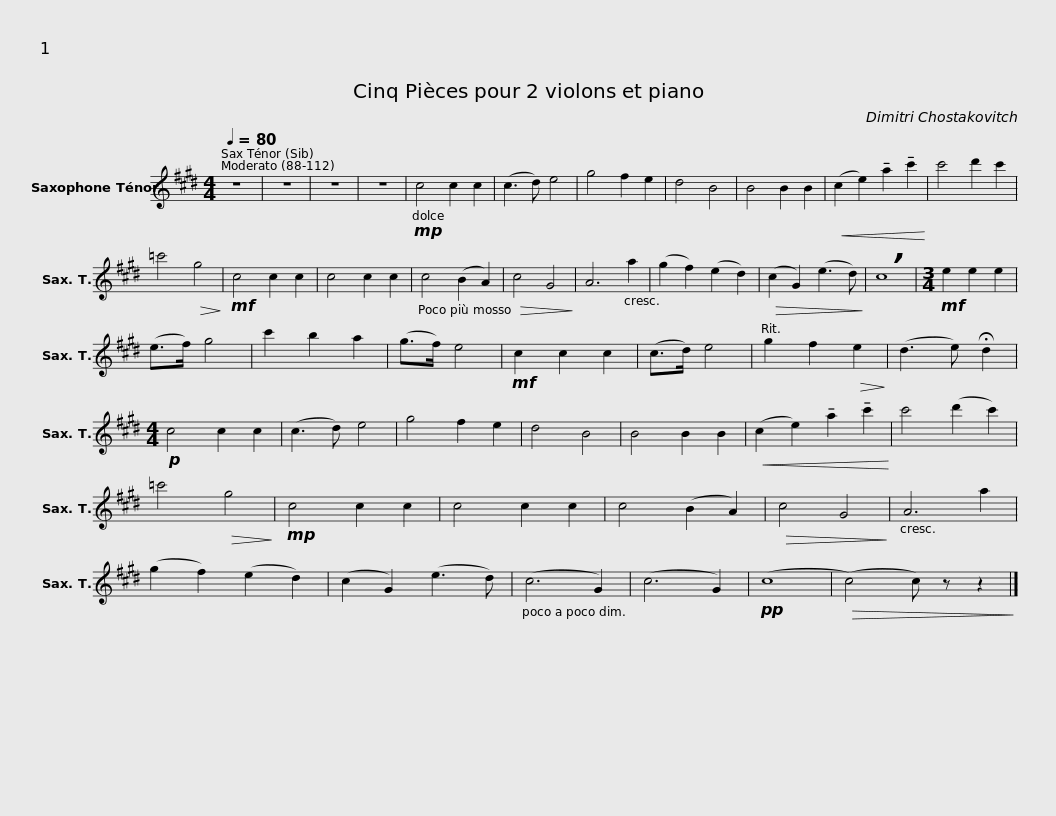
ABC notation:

X:1
L:1/8
Q:1/4=80
M:4/4
I:linebreak $
K:none
V:1 treble transpose=-14
V:1
[K:E] z8 | z8 | z8 | z8 |!mp! c4 c2 c2 |$ %5
 (c3 d) e4 | g4 f2 e2 | d4 B4 | B4 B2 B2 |!<(! (c2 e2) !tenuto!a2 !tenuto!c'2!<)! |$ %10
 c'4 d'2 c'2 | =c'4!>(! g4!>)! |!mf! c4 c2 c2 | c4 c2 c2 | c4 (B2 A2) |$ %15
!>(! c4 G4!>)! | A6 a2 | (g2 f2) (e2 d2) |!>(! (c2 G2) (e3 d)!>)! | !breath!c8 |$ %20
[M:3/4]!mf! e2 e2 e2 | (e>f) g4 | c'2 b2 a2 | (g>f) e4 |!mf! c2 c2 c2 |$ %25
 (c>d) e4 | g2 f2!>(! e2!>)! | (d3 e) !fermata!d2 |[M:4/4]!p! c4 c2 c2 | (c3 d) e4 |$ %30
 g4 f2 e2 | d4 B4 | B4 B2 B2 |!<(! (c2 e2) !tenuto!a2 !tenuto!c'2!<)! | c'4 (d'2 c'2) |$ %35
 =c'4!>(! g4!>)! |!mp! c4 c2 c2 | c4 c2 c2 | c4 (B2 A2) |!>(! c4 G4!>)! |$ %40
 A6 a2 | (g2 f2) (e2 d2) | (c2 G2) (e3 d) | (c6 G2) | (c6 G2) |$ %45
!pp! (c8 |!>(! (c4) c) z z2!>)! |] %47
